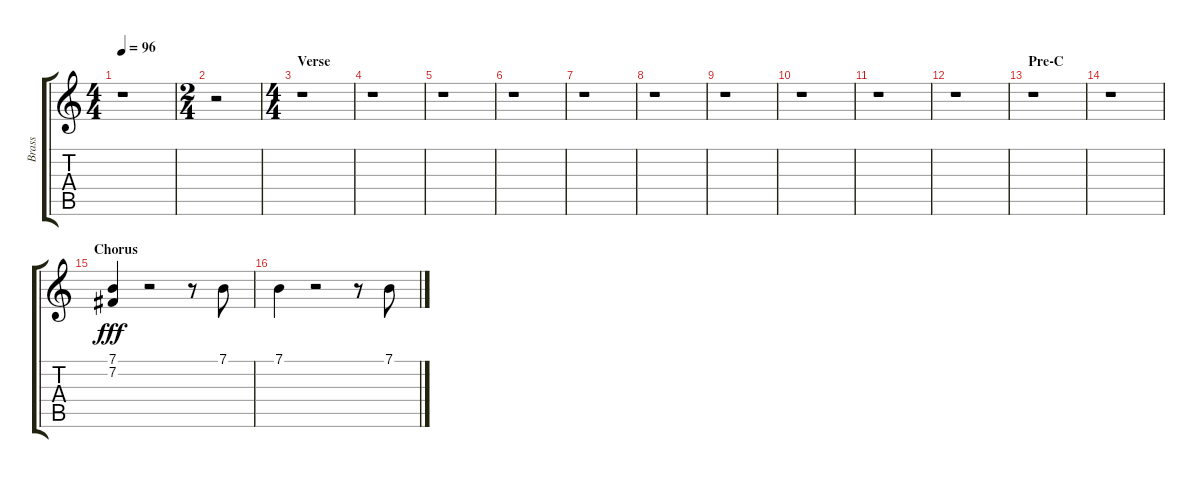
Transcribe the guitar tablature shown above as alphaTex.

\track ("Brass" "Brass") {instrument brasssection}
\staff {score tabs}
\tuning (E4 B3 G3 D3 A2 E2) {hide}
\ts (4 4)
\tempo 96
\clef g2
\ks c
r.1{dy fff} |
\ts (2 4)
r.2 |
\ts (4 4)
\section ("" "Verse")
r.1 |
r.1 |
r.1 |
r.1 |
r.1 |
r.1 |
r.1 |
r.1 |
r.1 |
r.1 |
\section ("" "Pre-C")
r.1 |
r.1 |
\section ("" "Chorus")
(7.1 7.2).4 r.2 r.8 7.1.8 |
7.1.4 r.2 r.8 7.1.8
